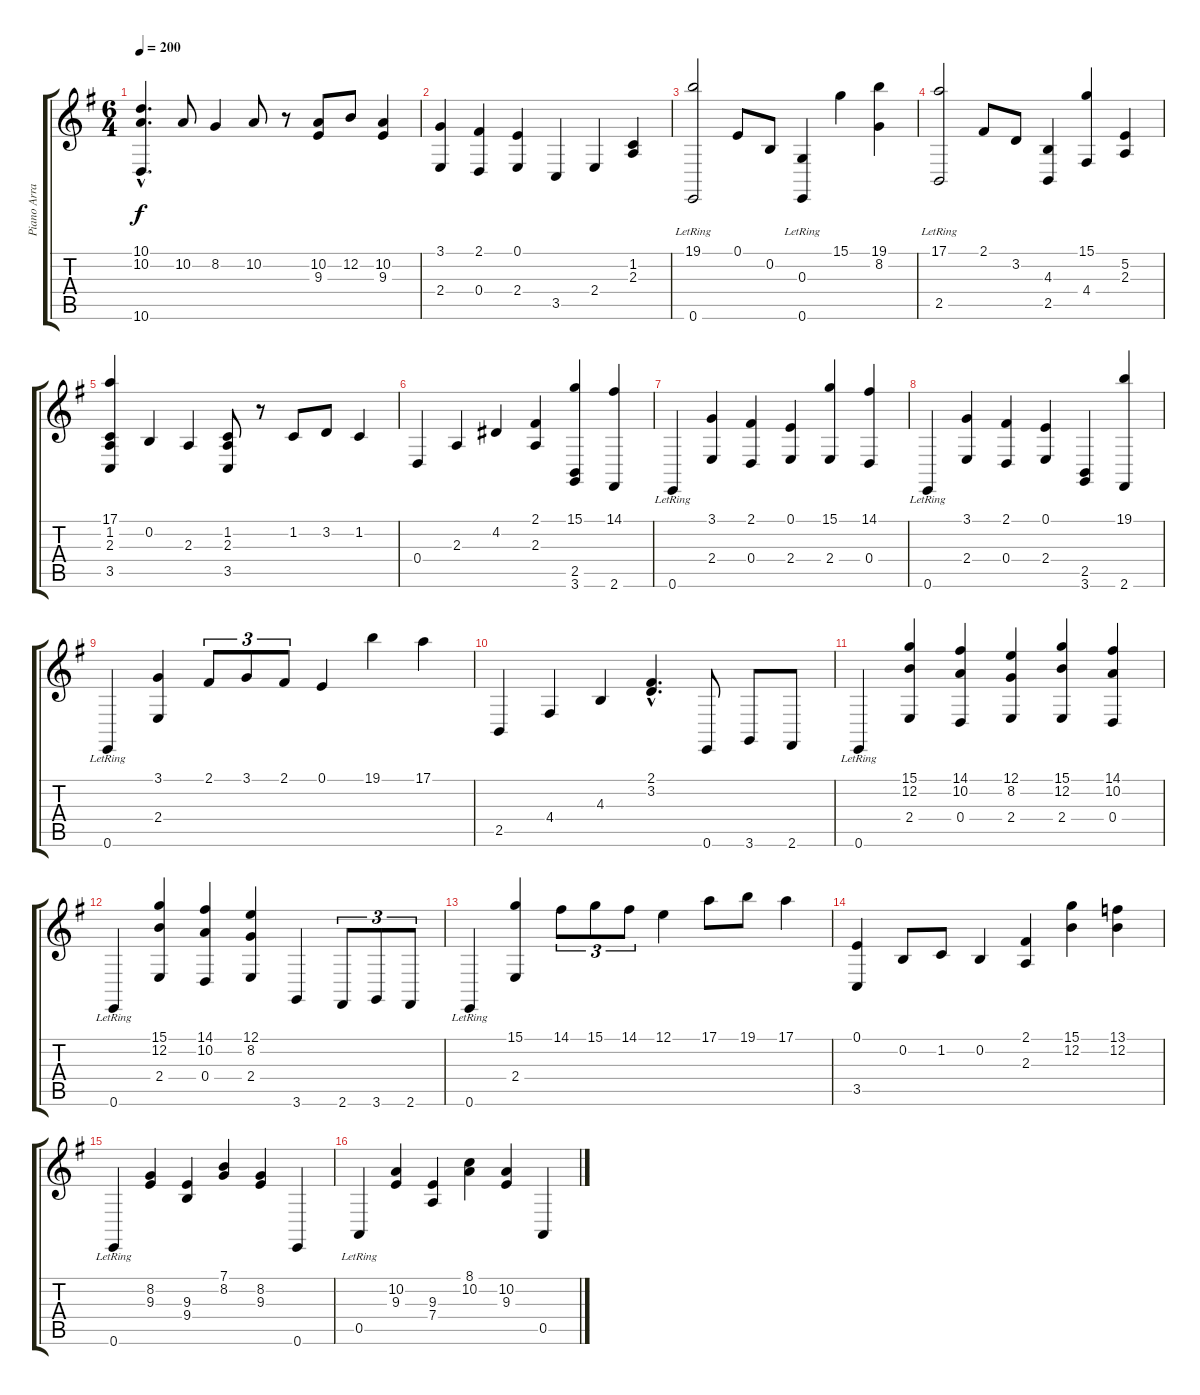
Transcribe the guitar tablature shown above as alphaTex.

\track ("Piano Arranged" "Piano Arra") {instrument acousticgrandpiano}
\staff {score tabs}
\tuning (E4 B3 G3 D3 A2 E2) {hide}
\ts (6 4)
\tempo 200
\clef g2
\ks eminor
(10.1{hac} 10.2{hac} 10.6{hac}).4{d dy f} 10.2.8 8.2.4 10.2.8 r.8 (10.2 9.3).8 12.2.8 (10.2 9.3).4 |
(3.1 2.4).4 (2.1 0.4).4 (0.1 2.4).4 3.5.4 2.4.4 (1.2 2.3).4 |
(19.1 0.6{lr}).2 0.1.8 0.2.8 (0.3{lr} 0.6).4 15.1.4 (19.1 8.2).4 |
(17.1 2.5{lr}).2 2.1.8 3.2.8 (4.3 2.5).4 (15.1 4.4).4 (5.2 2.3).4 |
(17.1 1.2 2.3 3.5).4 0.2.4 2.3.4 (1.2 2.3 3.5).8 r.8 1.2.8 3.2.8 1.2.4 |
0.4.4 2.3.4 4.2.4 (2.1 2.3).4 (15.1 2.5 3.6).4 (14.1 2.6).4 |
0.6{lr}.4 (3.1 2.4).4 (2.1 0.4).4 (0.1 2.4).4 (15.1 2.4).4 (14.1 0.4).4 |
0.6{lr}.4 (3.1 2.4).4 (2.1 0.4).4 (0.1 2.4).4 (2.5 3.6).4 (19.1 2.6).4 |
0.6{lr}.4 (3.1 2.4).4 2.1.8{tu (3 2)} 3.1.8{tu (3 2)} 2.1.8{tu (3 2)} 0.1.4 19.1.4 17.1.4 |
2.5.4 4.4.4 4.3.4 (2.1{hac} 3.2{hac}).4{d} 0.6.8 3.6.8 2.6.8 |
0.6{lr}.4 (15.1 12.2 2.4).4 (14.1 10.2 0.4).4 (12.1 8.2 2.4).4 (15.1 12.2 2.4).4 (14.1 10.2 0.4).4 |
0.6{lr}.4 (15.1 12.2 2.4).4 (14.1 10.2 0.4).4 (12.1 8.2 2.4).4 3.6.4 2.6.8{tu (3 2)} 3.6.8{tu (3 2)} 2.6.8{tu (3 2)} |
0.6{lr}.4 (15.1 2.4).4 14.1.8{tu (3 2)} 15.1.8{tu (3 2)} 14.1.8{tu (3 2)} 12.1.4 17.1.8 19.1.8 17.1.4 |
(0.1 3.5).4 0.2.8 1.2.8 0.2.4 (2.1 2.3).4 (15.1 12.2).4 (13.1 12.2).4 |
0.6{lr}.4 (8.2 9.3).4 (9.3 9.4).4 (7.1 8.2).4 (8.2 9.3).4 0.6.4 |
0.5{lr}.4 (10.2 9.3).4 (9.3 7.4).4 (8.1 10.2).4 (10.2 9.3).4 0.5.4
